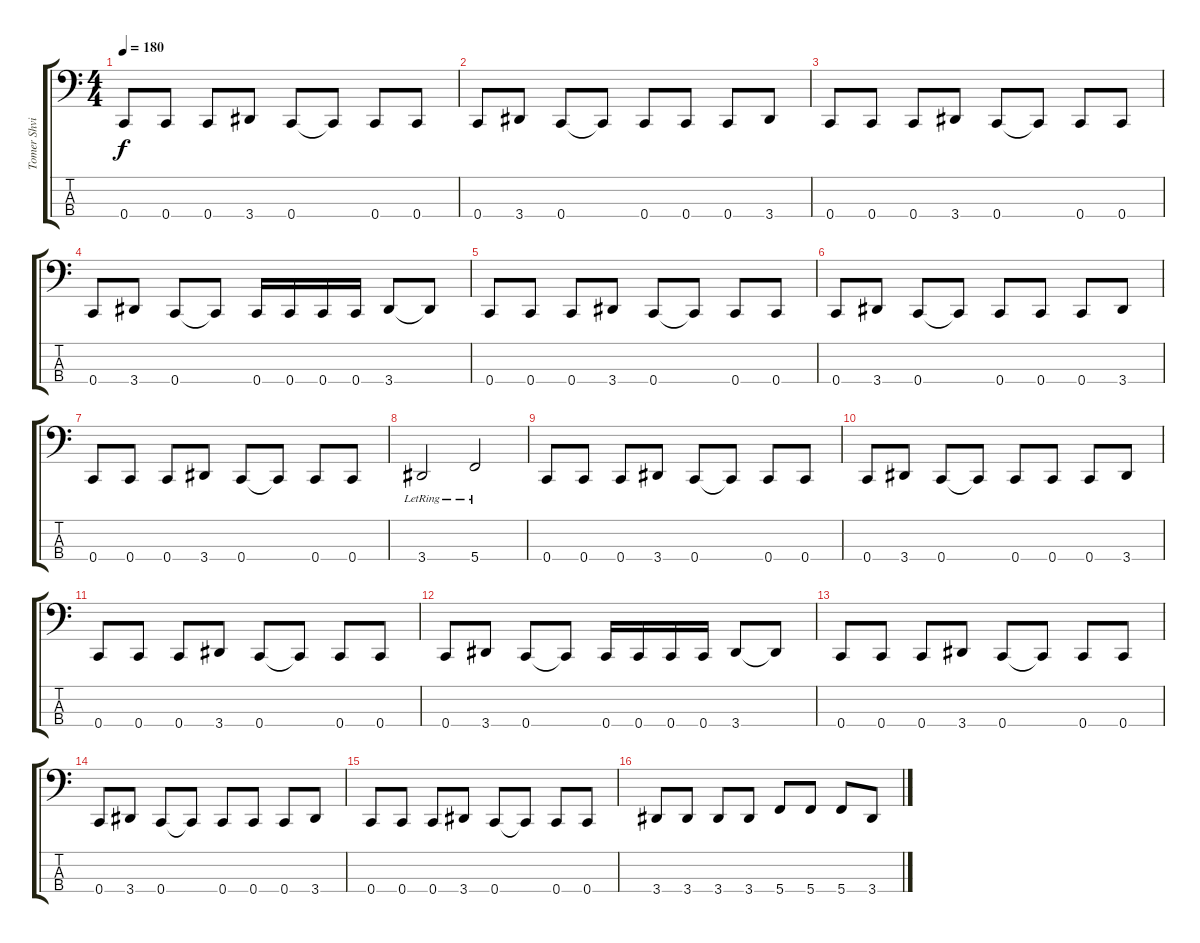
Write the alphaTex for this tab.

\track ("Tomer Shvili" "Tomer Shvi") {instrument electricbasspick}
\staff {score tabs}
\tuning (F2 C2 G1 C1) {hide}
\ts (4 4)
\tempo 180
\clef f4
\ks c
0.4{t}.8{dy f} 0.4.8 0.4.8 3.4.8 0.4.8 0.4{t}.8 0.4.8 0.4.8 |
0.4.8 3.4.8 0.4.8 0.4{t}.8 0.4.8 0.4.8 0.4.8 3.4.8 |
0.4.8 0.4.8 0.4.8 3.4.8 0.4.8 0.4{t}.8 0.4.8 0.4.8 |
0.4.8 3.4.8 0.4.8 0.4{t}.8 0.4.16 0.4.16 0.4.16 0.4.16 3.4.8 3.4{t}.8 |
0.4.8 0.4.8 0.4.8 3.4.8 0.4.8 0.4{t}.8 0.4.8 0.4.8 |
0.4.8 3.4.8 0.4.8 0.4{t}.8 0.4.8 0.4.8 0.4.8 3.4.8 |
0.4.8 0.4.8 0.4.8 3.4.8 0.4.8 0.4{t}.8 0.4.8 0.4.8 |
3.4{lr}.2 5.4{lr}.2 |
0.4.8 0.4.8 0.4.8 3.4.8 0.4.8 0.4{t}.8 0.4.8 0.4.8 |
0.4.8 3.4.8 0.4.8 0.4{t}.8 0.4.8 0.4.8 0.4.8 3.4.8 |
0.4.8 0.4.8 0.4.8 3.4.8 0.4.8 0.4{t}.8 0.4.8 0.4.8 |
0.4.8 3.4.8 0.4.8 0.4{t}.8 0.4.16 0.4.16 0.4.16 0.4.16 3.4.8 3.4{t}.8 |
0.4.8 0.4.8 0.4.8 3.4.8 0.4.8 0.4{t}.8 0.4.8 0.4.8 |
0.4.8 3.4.8 0.4.8 0.4{t}.8 0.4.8 0.4.8 0.4.8 3.4.8 |
0.4.8 0.4.8 0.4.8 3.4.8 0.4.8 0.4{t}.8 0.4.8 0.4.8 |
3.4.8 3.4.8 3.4.8 3.4.8 5.4.8 5.4.8 5.4.8 3.4.8
